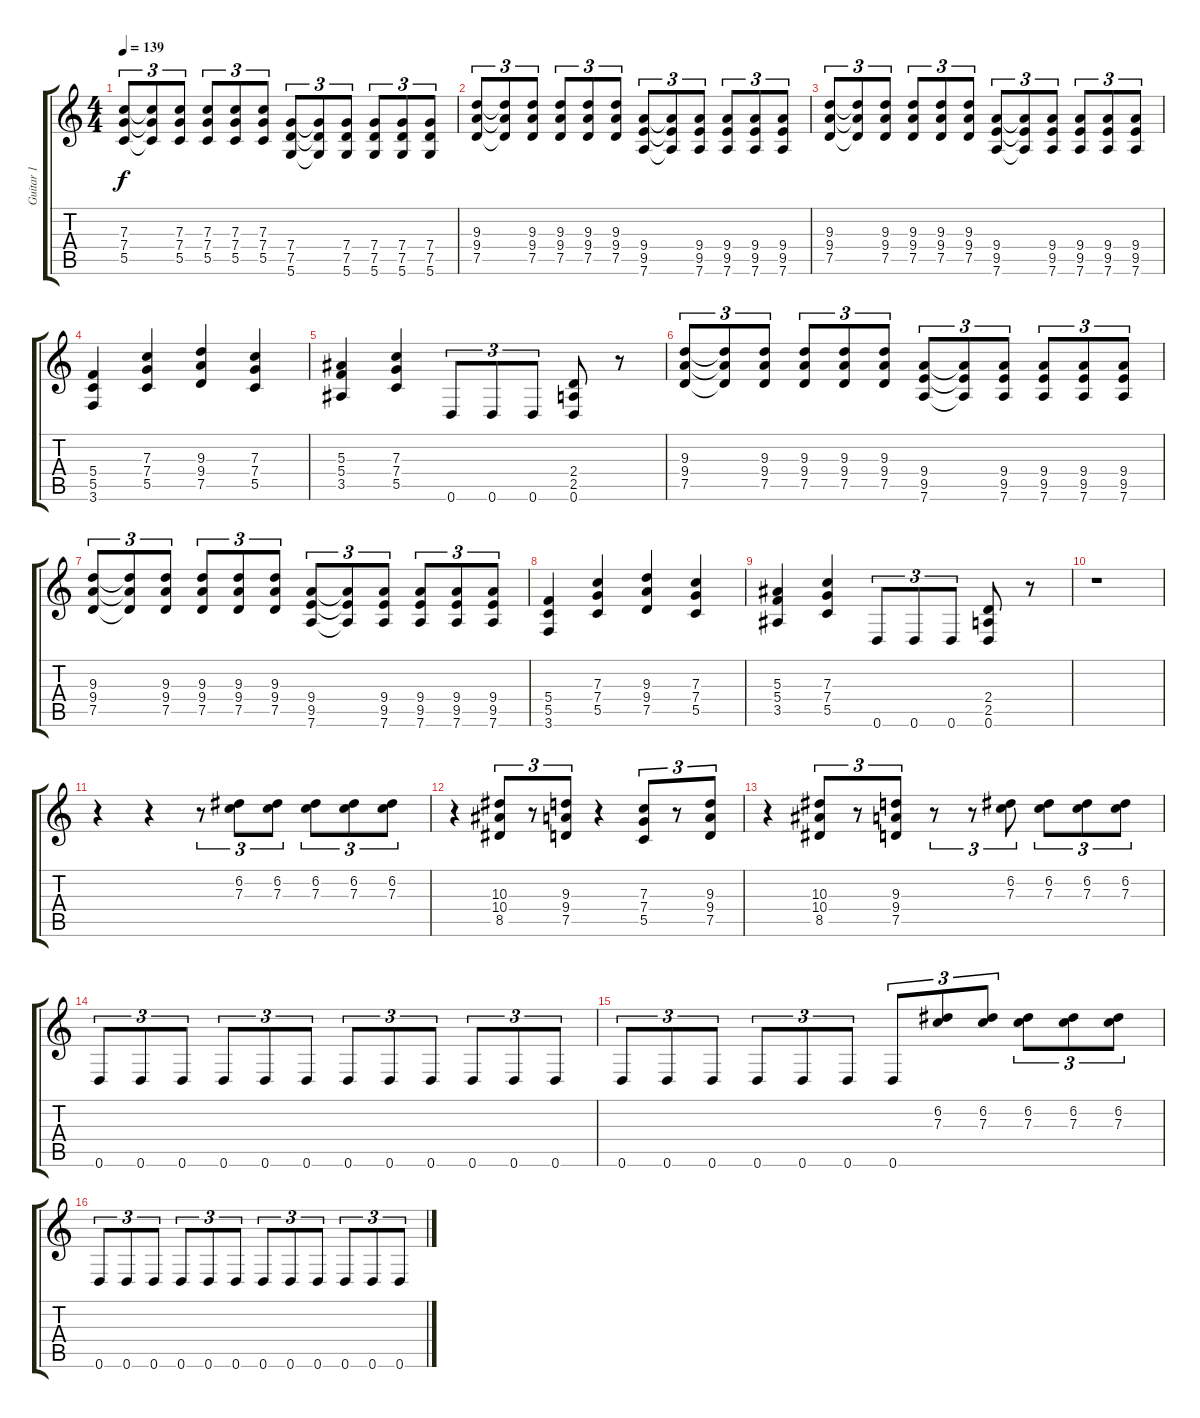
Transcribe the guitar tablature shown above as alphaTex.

\track ("Guitar 1" "Guitar 1") {instrument distortionguitar}
\staff {score tabs}
\tuning (D4 A3 F3 C3 G2 D2) {hide}
\ts (4 4)
\tempo 139
\clef g2
\ks c
(7.3 7.4 5.5).8{tu (3 2) dy f} (7.3{t} 7.4{t} 5.5{t}).8{tu (3 2)} (7.3 7.4 5.5).8{tu (3 2)} (7.3 7.4 5.5).8{tu (3 2)} (7.3 7.4 5.5).8{tu (3 2)} (7.3 7.4 5.5).8{tu (3 2)} (7.4 7.5 5.6).8{tu (3 2)} (7.4{t} 7.5{t} 5.6{t}).8{tu (3 2)} (7.4 7.5 5.6).8{tu (3 2)} (7.4 7.5 5.6).8{tu (3 2)} (7.4 7.5 5.6).8{tu (3 2)} (7.4 7.5 5.6).8{tu (3 2)} |
(9.3 9.4 7.5).8{tu (3 2)} (9.3{t} 9.4{t} 7.5{t}).8{tu (3 2)} (9.3 9.4 7.5).8{tu (3 2)} (9.3 9.4 7.5).8{tu (3 2)} (9.3 9.4 7.5).8{tu (3 2)} (9.3 9.4 7.5).8{tu (3 2)} (9.4 9.5 7.6).8{tu (3 2)} (9.4{t} 9.5{t} 7.6{t}).8{tu (3 2)} (9.4 9.5 7.6).8{tu (3 2)} (9.4 9.5 7.6).8{tu (3 2)} (9.4 9.5 7.6).8{tu (3 2)} (9.4 9.5 7.6).8{tu (3 2)} |
(9.3 9.4 7.5).8{tu (3 2)} (9.3{t} 9.4{t} 7.5{t}).8{tu (3 2)} (9.3 9.4 7.5).8{tu (3 2)} (9.3 9.4 7.5).8{tu (3 2)} (9.3 9.4 7.5).8{tu (3 2)} (9.3 9.4 7.5).8{tu (3 2)} (9.4 9.5 7.6).8{tu (3 2)} (9.4{t} 9.5{t} 7.6{t}).8{tu (3 2)} (9.4 9.5 7.6).8{tu (3 2)} (9.4 9.5 7.6).8{tu (3 2)} (9.4 9.5 7.6).8{tu (3 2)} (9.4 9.5 7.6).8{tu (3 2)} |
(5.4 5.5 3.6).4 (7.3 7.4 5.5).4 (9.3 9.4 7.5).4 (7.3 7.4 5.5).4 |
(5.3 5.4 3.5).4 (7.3 7.4 5.5).4 0.6.8{tu (3 2)} 0.6.8{tu (3 2)} 0.6.8{tu (3 2)} (2.4 2.5 0.6).8 r.8 |
(9.3 9.4 7.5).8{tu (3 2)} (9.3{t} 9.4{t} 7.5{t}).8{tu (3 2)} (9.3 9.4 7.5).8{tu (3 2)} (9.3 9.4 7.5).8{tu (3 2)} (9.3 9.4 7.5).8{tu (3 2)} (9.3 9.4 7.5).8{tu (3 2)} (9.4 9.5 7.6).8{tu (3 2)} (9.4{t} 9.5{t} 7.6{t}).8{tu (3 2)} (9.4 9.5 7.6).8{tu (3 2)} (9.4 9.5 7.6).8{tu (3 2)} (9.4 9.5 7.6).8{tu (3 2)} (9.4 9.5 7.6).8{tu (3 2)} |
(9.3 9.4 7.5).8{tu (3 2)} (9.3{t} 9.4{t} 7.5{t}).8{tu (3 2)} (9.3 9.4 7.5).8{tu (3 2)} (9.3 9.4 7.5).8{tu (3 2)} (9.3 9.4 7.5).8{tu (3 2)} (9.3 9.4 7.5).8{tu (3 2)} (9.4 9.5 7.6).8{tu (3 2)} (9.4{t} 9.5{t} 7.6{t}).8{tu (3 2)} (9.4 9.5 7.6).8{tu (3 2)} (9.4 9.5 7.6).8{tu (3 2)} (9.4 9.5 7.6).8{tu (3 2)} (9.4 9.5 7.6).8{tu (3 2)} |
(5.4 5.5 3.6).4 (7.3 7.4 5.5).4 (9.3 9.4 7.5).4 (7.3 7.4 5.5).4 |
(5.3 5.4 3.5).4 (7.3 7.4 5.5).4 0.6.8{tu (3 2)} 0.6.8{tu (3 2)} 0.6.8{tu (3 2)} (2.4 2.5 0.6).8 r.8 |
r.1 |
r.4 r.4 r.8{tu (3 2)} (6.2 7.3).8{tu (3 2)} (6.2 7.3).8{tu (3 2)} (6.2 7.3).8{tu (3 2)} (6.2 7.3).8{tu (3 2)} (6.2 7.3).8{tu (3 2)} |
r.4 (10.3 10.4 8.5).8{tu (3 2)} r.8{tu (3 2)} (9.3 9.4 7.5).8{tu (3 2)} r.4 (7.3 7.4 5.5).8{tu (3 2)} r.8{tu (3 2)} (9.3 9.4 7.5).8{tu (3 2)} |
r.4 (10.3 10.4 8.5).8{tu (3 2)} r.8{tu (3 2)} (9.3 9.4 7.5).8{tu (3 2)} r.8{tu (3 2)} r.8{tu (3 2)} (6.2 7.3).8{tu (3 2)} (6.2 7.3).8{tu (3 2)} (6.2 7.3).8{tu (3 2)} (6.2 7.3).8{tu (3 2)} |
0.6.8{tu (3 2)} 0.6.8{tu (3 2)} 0.6.8{tu (3 2)} 0.6.8{tu (3 2)} 0.6.8{tu (3 2)} 0.6.8{tu (3 2)} 0.6.8{tu (3 2)} 0.6.8{tu (3 2)} 0.6.8{tu (3 2)} 0.6.8{tu (3 2)} 0.6.8{tu (3 2)} 0.6.8{tu (3 2)} |
0.6.8{tu (3 2)} 0.6.8{tu (3 2)} 0.6.8{tu (3 2)} 0.6.8{tu (3 2)} 0.6.8{tu (3 2)} 0.6.8{tu (3 2)} 0.6.8{tu (3 2)} (6.2 7.3).8{tu (3 2)} (6.2 7.3).8{tu (3 2)} (6.2 7.3).8{tu (3 2)} (6.2 7.3).8{tu (3 2)} (6.2 7.3).8{tu (3 2)} |
0.6.8{tu (3 2)} 0.6.8{tu (3 2)} 0.6.8{tu (3 2)} 0.6.8{tu (3 2)} 0.6.8{tu (3 2)} 0.6.8{tu (3 2)} 0.6.8{tu (3 2)} 0.6.8{tu (3 2)} 0.6.8{tu (3 2)} 0.6.8{tu (3 2)} 0.6.8{tu (3 2)} 0.6.8{tu (3 2)}
